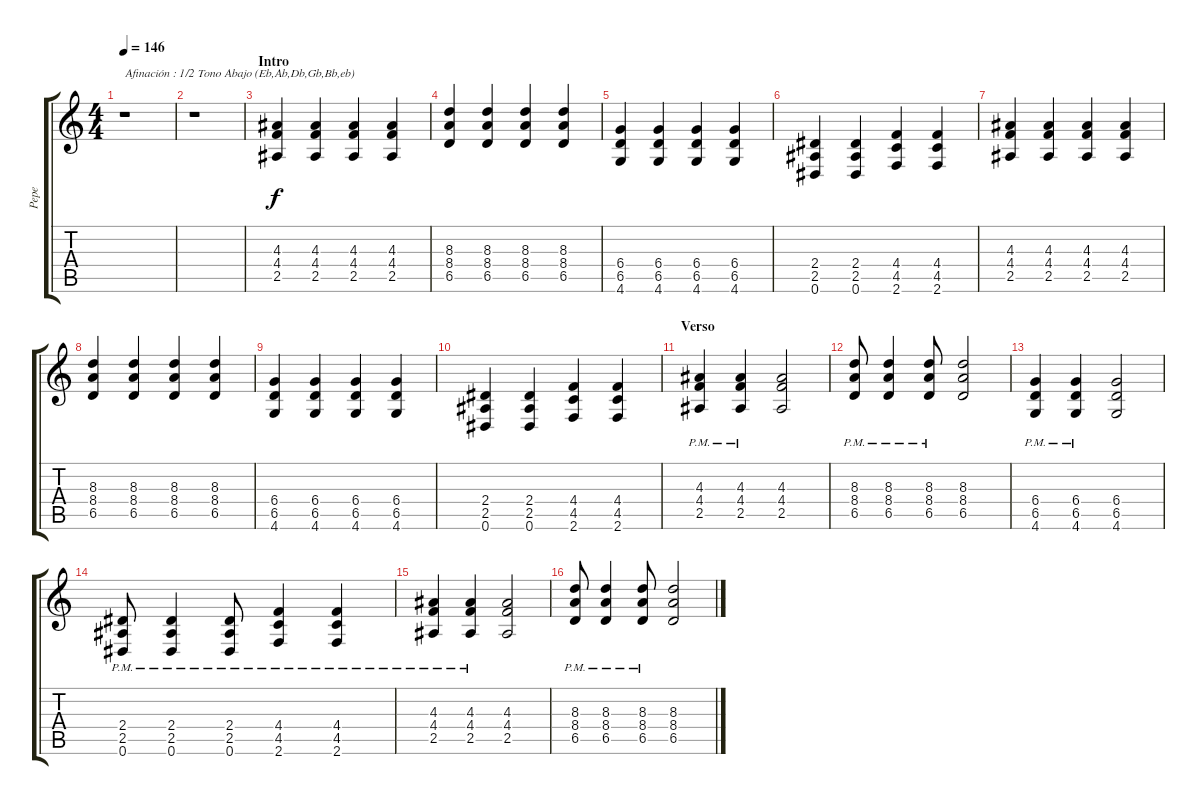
\track ("Pepe" "Pepe") {instrument distortionguitar}
\staff {score tabs}
\tuning (Eb4 Bb3 Gb3 Db3 Ab2 Eb2) {hide}
\ts (4 4)
\tempo 146
\clef g2
\ks c
r.1{txt "Afinación : 1/2 Tono Abajo (Eb,Ab,Db,Gb,Bb,eb)" dy f instrument distortionguitar} |
r.1 |
\section ("" "Intro")
(4.3 4.4 2.5).4 (4.3 4.4 2.5).4 (4.3 4.4 2.5).4 (4.3 4.4 2.5).4 |
(8.3 8.4 6.5).4 (8.3 8.4 6.5).4 (8.3 8.4 6.5).4 (8.3 8.4 6.5).4 |
(6.4 6.5 4.6).4 (6.4 6.5 4.6).4 (6.4 6.5 4.6).4 (6.4 6.5 4.6).4 |
(2.4 2.5 0.6).4 (2.4 2.5 0.6).4 (4.4 4.5 2.6).4 (4.4 4.5 2.6).4 |
(4.3 4.4 2.5).4 (4.3 4.4 2.5).4 (4.3 4.4 2.5).4 (4.3 4.4 2.5).4 |
(8.3 8.4 6.5).4 (8.3 8.4 6.5).4 (8.3 8.4 6.5).4 (8.3 8.4 6.5).4 |
(6.4 6.5 4.6).4 (6.4 6.5 4.6).4 (6.4 6.5 4.6).4 (6.4 6.5 4.6).4 |
(2.4 2.5 0.6).4 (2.4 2.5 0.6).4 (4.4 4.5 2.6).4 (4.4 4.5 2.6).4 |
\section ("" "Verso")
(4.3{pm} 4.4{pm} 2.5{pm}).4 (4.3{pm} 4.4{pm} 2.5{pm}).4 (4.3 4.4 2.5).2 |
(8.3{pm} 8.4{pm} 6.5{pm}).8 (8.3{pm} 8.4{pm} 6.5{pm}).4 (8.3{pm} 8.4{pm} 6.5{pm}).8 (8.3 8.4 6.5).2 |
(6.4{pm} 6.5{pm} 4.6{pm}).4 (6.4{pm} 6.5{pm} 4.6{pm}).4 (6.4 6.5 4.6).2 |
(2.4{pm} 2.5{pm} 0.6{pm}).8 (2.4{pm} 2.5{pm} 0.6{pm}).4 (2.4{pm} 2.5{pm} 0.6{pm}).8 (4.4{pm} 4.5{pm} 2.6{pm}).4 (4.4{pm} 4.5{pm} 2.6{pm}).4 |
(4.3{pm} 4.4{pm} 2.5{pm}).4 (4.3{pm} 4.4{pm} 2.5{pm}).4 (4.3 4.4 2.5).2 |
(8.3{pm} 8.4{pm} 6.5{pm}).8 (8.3{pm} 8.4{pm} 6.5{pm}).4 (8.3{pm} 8.4{pm} 6.5{pm}).8 (8.3 8.4 6.5).2
